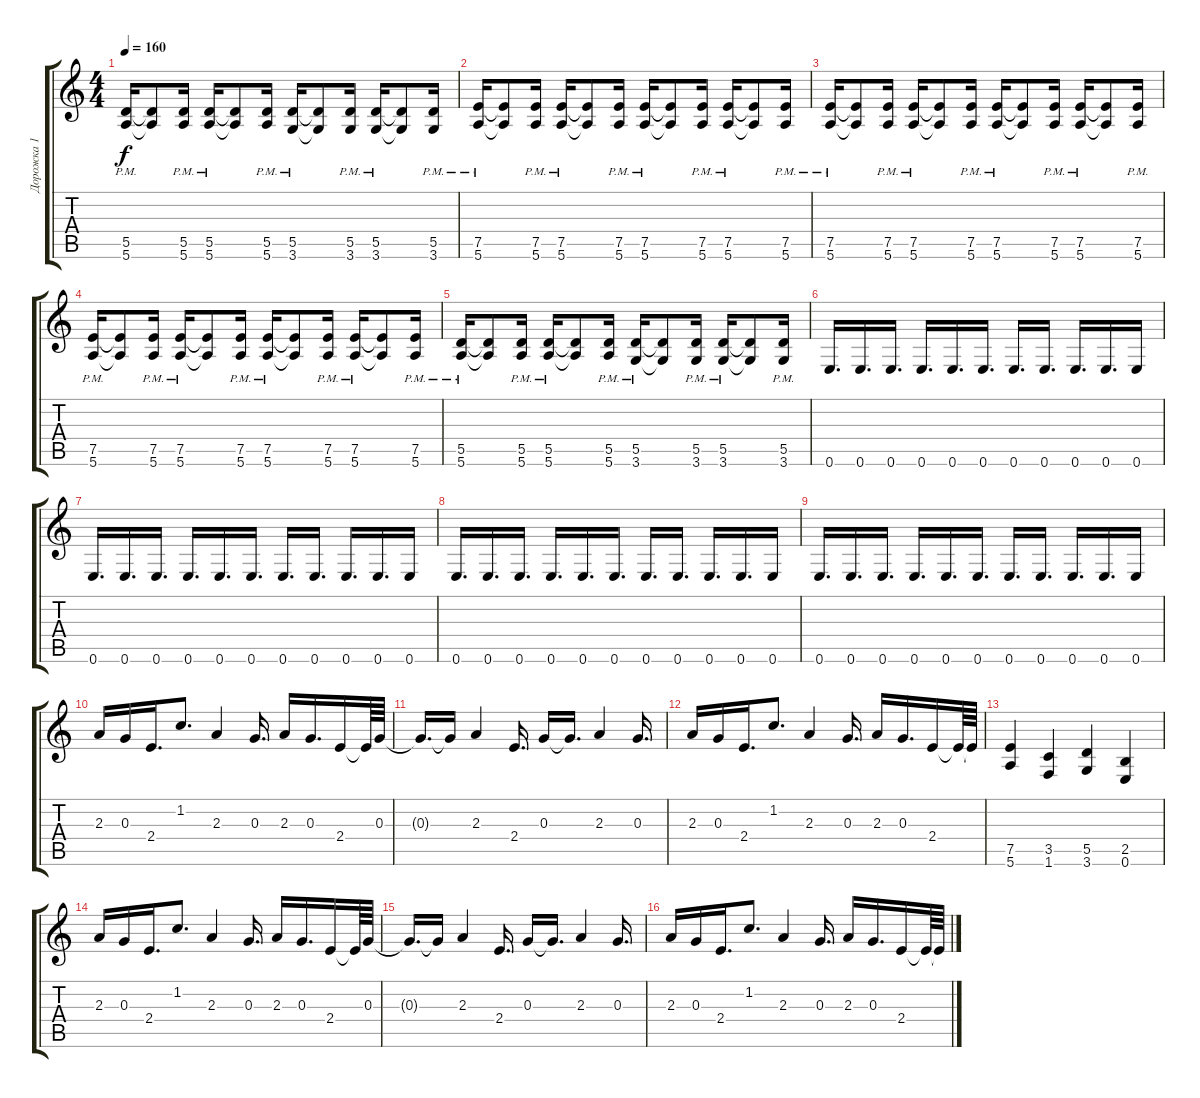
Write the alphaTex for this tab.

\track ("Дорожка 1" "Дорожка 1") {instrument distortionguitar}
\staff {score tabs}
\tuning (E4 B3 G3 D3 A2 E2) {hide}
\ts (4 4)
\tempo 160
\clef g2
\ks c
(5.5{pm} 5.6).16{dy f} (5.5{t} 5.6{t}).8 (5.5{pm} 5.6).16 (5.5{pm} 5.6).16 (5.5{t} 5.6{t}).8 (5.5{pm} 5.6).16 (5.5{pm} 3.6{pm}).16 (5.5{t} 3.6{t}).8 (5.5{pm} 3.6{pm}).16 (5.5{pm} 3.6{pm}).16 (5.5{t} 3.6{t}).8 (5.5{pm} 3.6{pm}).16 |
(7.5{pm} 5.6{pm}).16 (7.5{t} 5.6{t}).8 (7.5{pm} 5.6{pm}).16 (7.5{pm} 5.6{pm}).16 (7.5{t} 5.6{t}).8 (7.5{pm} 5.6{pm}).16 (7.5{pm} 5.6{pm}).16 (7.5{t} 5.6{t}).8 (7.5{pm} 5.6{pm}).16 (7.5{pm} 5.6{pm}).16 (7.5{t} 5.6{t}).8 (7.5{pm} 5.6{pm}).16 |
(7.5{pm} 5.6{pm}).16 (7.5{t} 5.6{t}).8 (7.5{pm} 5.6{pm}).16 (7.5{pm} 5.6{pm}).16 (7.5{t} 5.6{t}).8 (7.5{pm} 5.6{pm}).16 (7.5{pm} 5.6{pm}).16 (7.5{t} 5.6{t}).8 (7.5{pm} 5.6{pm}).16 (7.5{pm} 5.6{pm}).16 (7.5{t} 5.6{t}).8 (7.5{pm} 5.6{pm}).16 |
(7.5{pm} 5.6{pm}).16 (7.5{t} 5.6{t}).8 (7.5{pm} 5.6{pm}).16 (7.5{pm} 5.6{pm}).16 (7.5{t} 5.6{t}).8 (7.5{pm} 5.6{pm}).16 (7.5{pm} 5.6{pm}).16 (7.5{t} 5.6{t}).8 (7.5{pm} 5.6{pm}).16 (7.5{pm} 5.6{pm}).16 (7.5{t} 5.6{t}).8 (7.5{pm} 5.6{pm}).16 |
(5.5{pm} 5.6).16 (5.5{t} 5.6{t}).8 (5.5{pm} 5.6).16 (5.5{pm} 5.6).16 (5.5{t} 5.6{t}).8 (5.5{pm} 5.6).16 (5.5{pm} 3.6{pm}).16 (5.5{t} 3.6{t}).8 (5.5{pm} 3.6{pm}).16 (5.5{pm} 3.6{pm}).16 (5.5{t} 3.6{t}).8 (5.5{pm} 3.6{pm}).16 |
0.6.16{d} 0.6.16{d} 0.6.16{d} 0.6.16{d} 0.6.16{d} 0.6.16{d} 0.6.16{d} 0.6.16{d} 0.6.16{d} 0.6.16{d} 0.6.16 |
0.6.16{d} 0.6.16{d} 0.6.16{d} 0.6.16{d} 0.6.16{d} 0.6.16{d} 0.6.16{d} 0.6.16{d} 0.6.16{d} 0.6.16{d} 0.6.16 |
0.6.16{d} 0.6.16{d} 0.6.16{d} 0.6.16{d} 0.6.16{d} 0.6.16{d} 0.6.16{d} 0.6.16{d} 0.6.16{d} 0.6.16{d} 0.6.16 |
0.6.16{d} 0.6.16{d} 0.6.16{d} 0.6.16{d} 0.6.16{d} 0.6.16{d} 0.6.16{d} 0.6.16{d} 0.6.16{d} 0.6.16{d} 0.6.16 |
2.3.16 0.3.16 2.4.16{d} 1.2.8{d} 2.3.4 0.3.16{d} 2.3.16 0.3.16{d} 2.4.16 2.4{t}.64 0.3.64 |
0.3{t}.16{d} 0.3{t}.16 2.3.4 2.4.16{d} 0.3.16 0.3{t}.16{d} 2.3.4 0.3.16{d} |
2.3.16 0.3.16 2.4.16{d} 1.2.8{d} 2.3.4 0.3.16{d} 2.3.16 0.3.16{d} 2.4.16 2.4{t}.64 2.4{t}.64 |
(7.5 5.6).4 (3.5 1.6).4 (5.5 3.6).4 (2.5 0.6).4 |
2.3.16 0.3.16 2.4.16{d} 1.2.8{d} 2.3.4 0.3.16{d} 2.3.16 0.3.16{d} 2.4.16 2.4{t}.64 0.3.64 |
0.3{t}.16{d} 0.3{t}.16 2.3.4 2.4.16{d} 0.3.16 0.3{t}.16{d} 2.3.4 0.3.16{d} |
2.3.16 0.3.16 2.4.16{d} 1.2.8{d} 2.3.4 0.3.16{d} 2.3.16 0.3.16{d} 2.4.16 2.4{t}.64 2.4{t}.64
